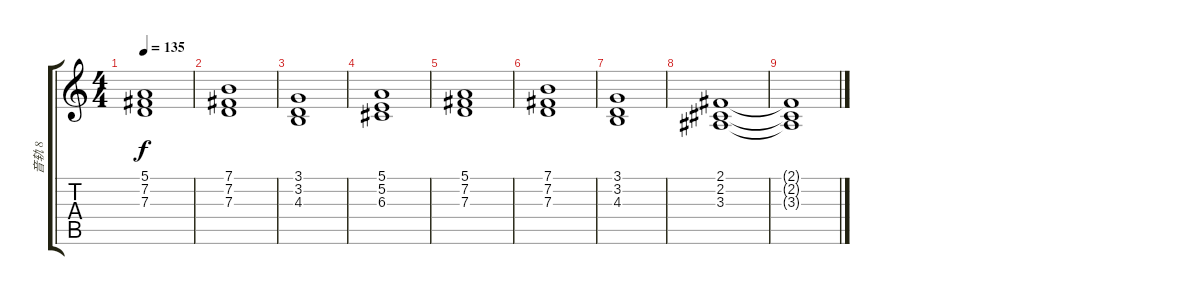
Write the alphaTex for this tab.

\track ("音轨 8" "音轨 8") {instrument choiraahs}
\staff {score tabs}
\tuning (E4 B3 G3 D3 A2 E2) {hide}
\ts (4 4)
\tempo 135
\clef g2
\ks c
(5.1 7.2 7.3).1{dy f} |
(7.1 7.2 7.3).1 |
(3.1 3.2 4.3).1 |
(5.1 5.2 6.3).1 |
(5.1 7.2 7.3).1 |
(7.1 7.2 7.3).1 |
(3.1 3.2 4.3).1 |
(2.1 2.2 3.3).1 |
(2.1{t} 2.2{t} 3.3{t}).1
